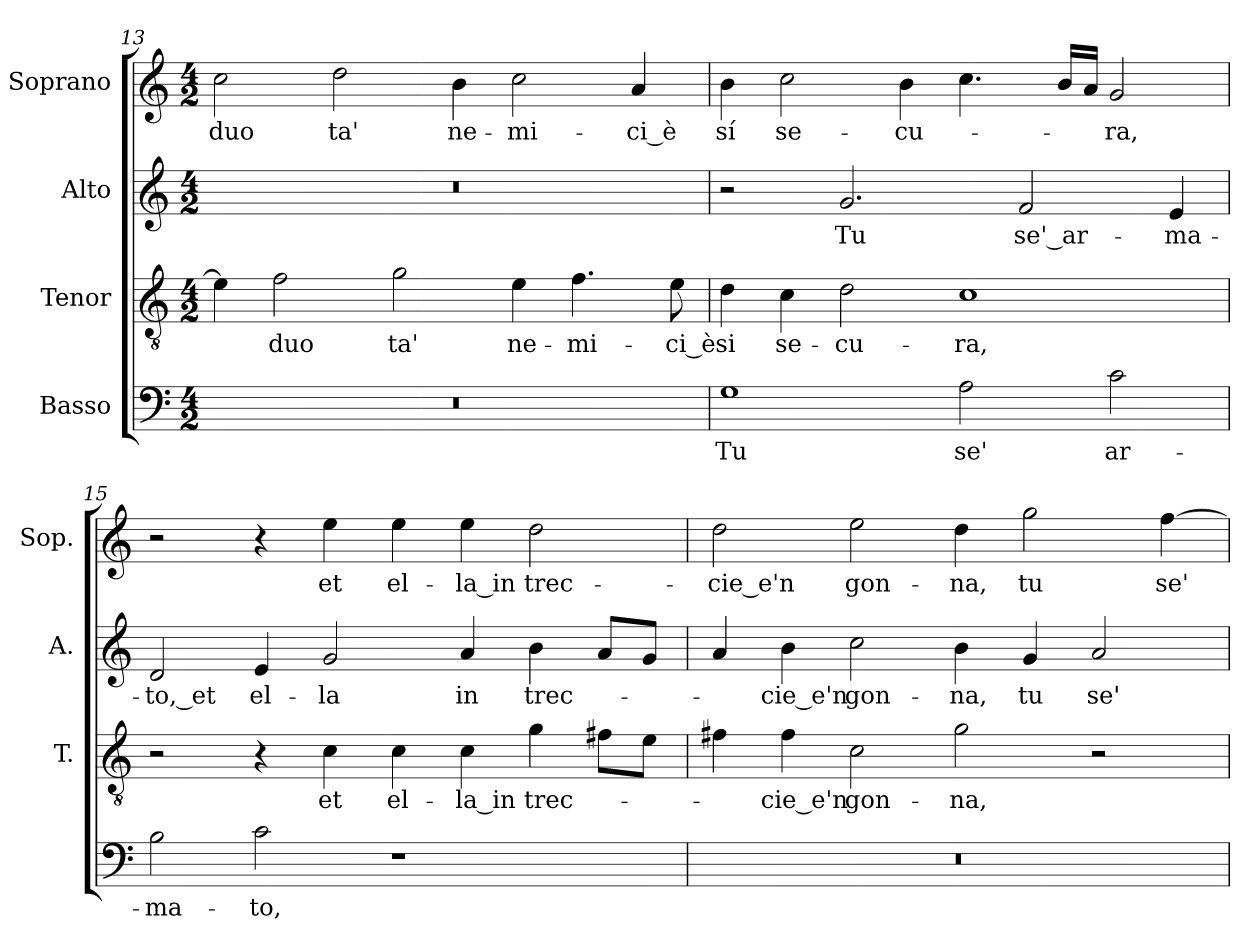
**kern	**text	**kern	**text	**kern	**text	**kern	**text
*part4	*part4	*part3	*part3	*part2	*part2	*part1	*part1
*staff4	*staff4	*staff3	*staff3	*staff2	*staff2	*staff1	*staff1
*I"Basso	*	*I"Tenor	*	*I"Alto	*	*I"Soprano	*
*	*	*I'T.	*	*I'A.	*	*I'Sop.	*
*clefF4	*	*clefGv2	*	*clefG2	*	*clefG2	*
*	*	*ITrd7c12	*	*	*	*	*
*k[]	*	*k[]	*	*k[]	*	*k[]	*
*C:	*	*C:	*	*C:	*	*C:	*
*M4/2	*	*M4/2	*	*M4/2	*	*M4/2	*
=13	=13	=13	=13	=13	=13	=13	=13
!LO:N:vis=1	!	!	!	!LO:N:vis=1	!	!	!
!	!	!	!	!	!	!	!LO:LY:b:color=#000000
0r	.	4Ei\]	.	0r	.	2cci\	duo
!	!	!	!LO:LY:b:color=#000000	!	!	!	!
.	.	2Fi\	duo	.	.	.	.
!	!	!	!	!	!	!	!LO:LY:b:color=#000000
.	.	.	.	.	.	2ddi\	ta'
!	!	!	!LO:LY:b:color=#000000	!	!	!	!
.	.	2Gi\	ta'	.	.	.	.
!	!	!	!	!	!	!	!LO:LY:b:color=#000000
.	.	.	.	.	.	4bi\	ne-
!	!	!	!LO:LY:b:color=#000000	!	!	!	!
!	!	!	!	!	!	!	!LO:LY:b:color=#000000
.	.	4Ei\	ne-	.	.	2cci\	-mi-
!	!	!	!LO:LY:b:color=#000000	!	!	!	!
.	.	4.Fi\	-mi-	.	.	.	.
!	!	!	!	!	!	!	!LO:LY:b:color=#000000
.	.	.	.	.	.	4ai/	-ci_è
!	!	!	!LO:LY:b:color=#000000	!	!	!	!
.	.	8Ei\	-ci_è	.	.	.	.
=14	=14	=14	=14	=14	=14	=14	=14
!	!LO:LY:b:color=#000000	!	!	!	!	!	!
!	!	!	!LO:LY:b:color=#000000	!	!	!	!
!	!	!	!	!	!	!	!LO:LY:b:color=#000000
1Gi	Tu	4Di\	si	2r	.	4bi\	sí
!	!	!	!LO:LY:b:color=#000000	!	!	!	!
!	!	!	!	!	!	!	!LO:LY:b:color=#000000
.	.	4Ci\	se-	.	.	2cci\	se-
!	!	!	!LO:LY:b:color=#000000	!	!	!	!
!	!	!	!	!	!LO:LY:b:color=#000000	!	!
.	.	2Di\	-cu-	2.gi/	Tu	.	.
!	!	!	!	!	!	!	!LO:LY:b:color=#000000
.	.	.	.	.	.	4bi\	-cu-
!	!LO:LY:b:color=#000000	!	!	!	!	!	!
!	!	!	!LO:LY:b:color=#000000	!	!	!	!
2Ai\	se'	1Ci	-ra,	.	.	4.cci\	.
!	!	!	!	!	!LO:LY:b:color=#000000	!	!
.	.	.	.	2fi/	se'_ar-	.	.
.	.	.	.	.	.	16bi/LL	.
.	.	.	.	.	.	16ai/JJ	.
!	!LO:LY:b:color=#000000	!	!	!	!	!	!
!	!	!	!	!	!	!	!LO:LY:b:color=#000000
2ci\	ar-	.	.	.	.	2gi/	-ra,
!	!	!	!	!	!LO:LY:b:color=#000000	!	!
.	.	.	.	4ei/	-ma-	.	.
=15	=15	=15	=15	=15	=15	=15	=15
!	!LO:LY:b:color=#000000	!	!	!	!	!	!
!	!	!	!	!	!LO:LY:b:color=#000000	!	!
2Bi\	-ma-	2r	.	2di/	-to,_et	2r	.
!	!LO:LY:b:color=#000000	!	!	!	!	!	!
!	!	!	!	!	!LO:LY:b:color=#000000	!	!
2ci\	-to,	4r	.	4ei/	el-	4r	.
!	!	!	!LO:LY:b:color=#000000	!	!	!	!
!	!	!	!	!	!LO:LY:b:color=#000000	!	!
!	!	!	!	!	!	!	!LO:LY:b:color=#000000
.	.	4Ci\	et	2gi/	-la	4eei\	et
!	!	!	!LO:LY:b:color=#000000	!	!	!	!
!	!	!	!	!	!	!	!LO:LY:b:color=#000000
1r	.	4Ci\	el-	.	.	4eei\	el-
!	!	!	!LO:LY:b:color=#000000	!	!	!	!
!	!	!	!	!	!LO:LY:b:color=#000000	!	!
!	!	!	!	!	!	!	!LO:LY:b:color=#000000
.	.	4Ci\	-la_in	4ai/	in	4eei\	-la_in
!	!	!	!LO:LY:b:color=#000000	!	!	!	!
!	!	!	!	!	!LO:LY:b:color=#000000	!	!
!	!	!	!	!	!	!	!LO:LY:b:color=#000000
.	.	4Gi\	trec-	4bi\	trec-	2ddi\	trec-
.	.	8F#Xi\L	.	8ai/L	.	.	.
.	.	8Ei\J	.	8gi/J	.	.	.
!!LO:LB:g=z
=16	=16	=16	=16	=16	=16	=16	=16
!LO:N:vis=1	!	!	!	!	!	!	!
!	!	!	!	!	!	!	!LO:LY:b:color=#000000
0r	.	4F#Xi\	.	4ai/	.	2ddi\	-cie_e'n
!	!	!	!LO:LY:b:color=#000000	!	!	!	!
!	!	!	!	!	!LO:LY:b:color=#000000	!	!
.	.	4F#i\	-cie_e'n	4bi\	-cie_e'n	.	.
!	!	!	!LO:LY:b:color=#000000	!	!	!	!
!	!	!	!	!	!LO:LY:b:color=#000000	!	!
!	!	!	!	!	!	!	!LO:LY:b:color=#000000
.	.	2Ci\	gon-	2cci\	gon-	2eei\	gon-
!	!	!	!LO:LY:b:color=#000000	!	!	!	!
!	!	!	!	!	!LO:LY:b:color=#000000	!	!
!	!	!	!	!	!	!	!LO:LY:b:color=#000000
.	.	2Gi\	-na,	4bi\	-na,	4ddi\	-na,
!	!	!	!	!	!LO:LY:b:color=#000000	!	!
!	!	!	!	!	!	!	!LO:LY:b:color=#000000
.	.	.	.	4gi/	tu	2ggi\	tu
!	!	!	!	!	!LO:LY:b:color=#000000	!	!
.	.	2r	.	2ai/	se'	.	.
!	!	!	!	!	!	!	!LO:LY:b:color=#000000
.	.	.	.	.	.	[>4ffi\	se'
=	=	=	=	=	=	=	=
*-	*-	*-	*-	*-	*-	*-	*-
